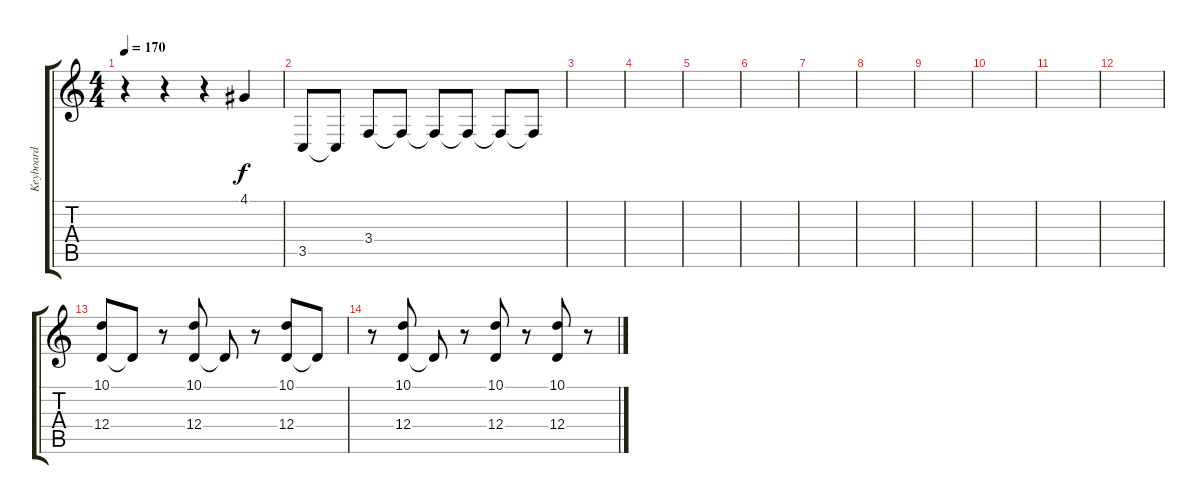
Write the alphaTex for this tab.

\track ("Keyboard" "Keyboard") {instrument harpsichord}
\staff {score tabs}
\tuning (E4 B3 G3 D3 A2 E2) {hide}
\ts (4 4)
\tempo 170
\clef g2
\ks c
r.4{dy f} r.4 r.4 4.1{t}.4 |
3.5.8 3.5{t}.8 3.4.8 3.4{t}.8 3.4{t}.8 3.4{t}.8 3.4{t}.8 3.4{t}.8 |
|
|
|
|
|
|
|
|
|
|
(10.1 12.4).8 12.4{t}.8 r.8 (10.1 12.4).8 12.4{t}.8 r.8 (10.1 12.4).8 12.4{t}.8 |
r.8 (10.1 12.4).8 12.4{t}.8 r.8 (10.1 12.4).8 r.8 (10.1 12.4).8 r.8
